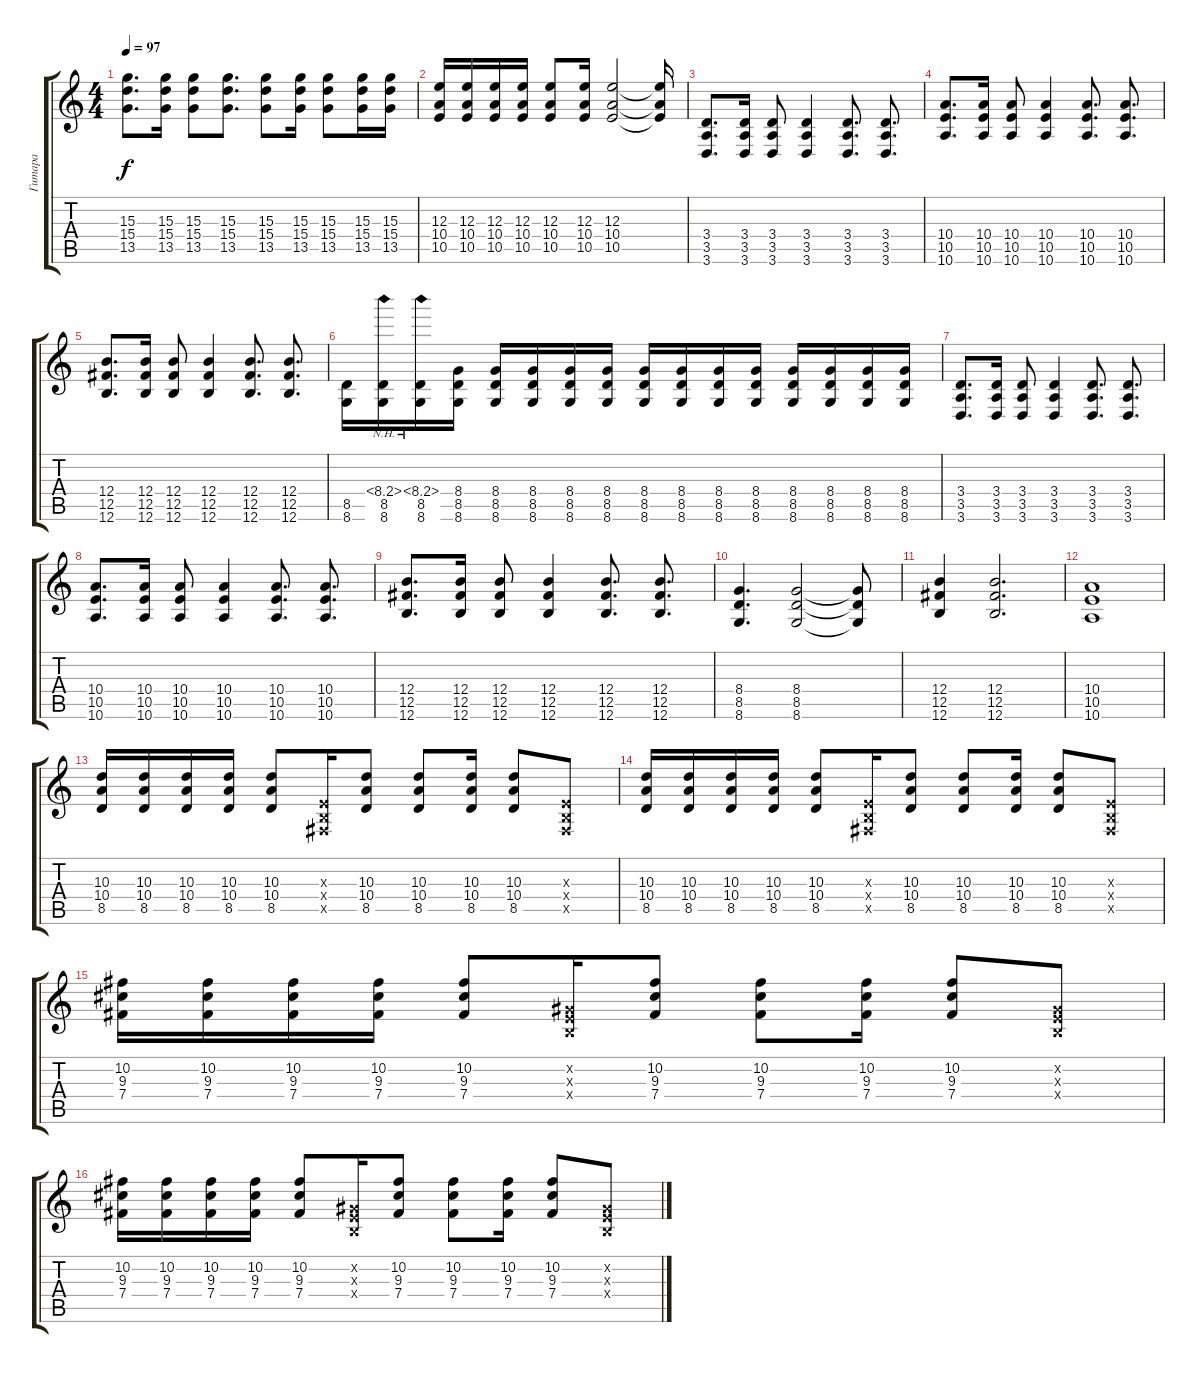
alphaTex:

\track ("Гитара" "Гитара") {instrument distortionguitar}
\staff {score tabs}
\tuning (Db4 Ab3 E3 B2 Gb2 B1) {hide}
\ts (4 4)
\tempo 97
\clef g2
\ks c
(15.3 15.4 13.5).8{d dy f} (15.3 15.4 13.5).16 (15.3 15.4 13.5).8 (15.3 15.4 13.5).8{d} (15.3 15.4 13.5).8 (15.3 15.4 13.5).16 (15.3 15.4 13.5).8 (15.3 15.4 13.5).16 (15.3 15.4 13.5).16 |
(12.3 10.4 10.5).16 (12.3 10.4 10.5).16 (12.3 10.4 10.5).16 (12.3 10.4 10.5).16 (12.3 10.4 10.5).8 (12.3 10.4 10.5).16 (12.3 10.4 10.5).2 (12.3{t} 10.4{t} 10.5{t}).16 |
(3.4 3.5 3.6).8{d instrument distortionguitar} (3.4 3.5 3.6).16 (3.4 3.5 3.6).8 (3.4 3.5 3.6).4 (3.4 3.5 3.6).8{d} (3.4 3.5 3.6).8{d} |
(10.4 10.5 10.6).8{d} (10.4 10.5 10.6).16 (10.4 10.5 10.6).8 (10.4 10.5 10.6).4 (10.4 10.5 10.6).8{d} (10.4 10.5 10.6).8{d} |
(12.4 12.5 12.6).8{d instrument distortionguitar} (12.4 12.5 12.6).16 (12.4 12.5 12.6).8 (12.4 12.5 12.6).4 (12.4 12.5 12.6).8{d} (12.4 12.5 12.6).8{d} |
(8.5 8.6).16 (8.4{nh} 8.5 8.6).16 (8.4{nh} 8.5 8.6).16 (8.4 8.5 8.6).16 (8.4 8.5 8.6).16 (8.4 8.5 8.6).16 (8.4 8.5 8.6).16 (8.4 8.5 8.6).16 (8.4 8.5 8.6).16 (8.4 8.5 8.6).16 (8.4 8.5 8.6).16 (8.4 8.5 8.6).16 (8.4 8.5 8.6).16 (8.4 8.5 8.6).16 (8.4 8.5 8.6).16 (8.4 8.5 8.6).16 |
(3.4 3.5 3.6).8{d} (3.4 3.5 3.6).16 (3.4 3.5 3.6).8 (3.4 3.5 3.6).4 (3.4 3.5 3.6).8{d} (3.4 3.5 3.6).8{d} |
(10.4 10.5 10.6).8{d} (10.4 10.5 10.6).16 (10.4 10.5 10.6).8 (10.4 10.5 10.6).4 (10.4 10.5 10.6).8{d} (10.4 10.5 10.6).8{d} |
(12.4 12.5 12.6).8{d} (12.4 12.5 12.6).16 (12.4 12.5 12.6).8 (12.4 12.5 12.6).4 (12.4 12.5 12.6).8{d} (12.4 12.5 12.6).8{d} |
(8.4 8.5 8.6).4{d} (8.4 8.5 8.6).2 (8.4{t} 8.5{t} 8.6{t}).8 |
(12.4 12.5 12.6).4 (12.4 12.5 12.6).2{d} |
(10.4 10.5 10.6).1 |
(10.3 10.4 8.5).16{instrument acousticguitarsteel} (10.3 10.4 8.5).16 (10.3 10.4 8.5).16 (10.3 10.4 8.5).16 (10.3 10.4 8.5).8 (0.3{x} 0.4{x} 0.5{x}).16 (10.3 10.4 8.5).8 (10.3 10.4 8.5).8 (10.3 10.4 8.5).16 (10.3 10.4 8.5).8 (0.3{x} 0.4{x} 0.5{x}).8 |
(10.3 10.4 8.5).16 (10.3 10.4 8.5).16 (10.3 10.4 8.5).16 (10.3 10.4 8.5).16 (10.3 10.4 8.5).8 (0.3{x} 0.4{x} 0.5{x}).16 (10.3 10.4 8.5).8 (10.3 10.4 8.5).8 (10.3 10.4 8.5).16 (10.3 10.4 8.5).8 (0.3{x} 0.4{x} 0.5{x}).8 |
(10.2 9.3 7.4).16 (10.2 9.3 7.4).16 (10.2 9.3 7.4).16 (10.2 9.3 7.4).16 (10.2 9.3 7.4).8 (0.2{x} 0.3{x} 0.4{x}).16 (10.2 9.3 7.4).8 (10.2 9.3 7.4).8 (10.2 9.3 7.4).16 (10.2 9.3 7.4).8 (0.2{x} 0.3{x} 0.4{x}).8 |
(10.2 9.3 7.4).16 (10.2 9.3 7.4).16 (10.2 9.3 7.4).16 (10.2 9.3 7.4).16 (10.2 9.3 7.4).8 (0.2{x} 0.3{x} 0.4{x}).16 (10.2 9.3 7.4).8 (10.2 9.3 7.4).8 (10.2 9.3 7.4).16 (10.2 9.3 7.4).8 (0.2{x} 0.3{x} 0.4{x}).8
